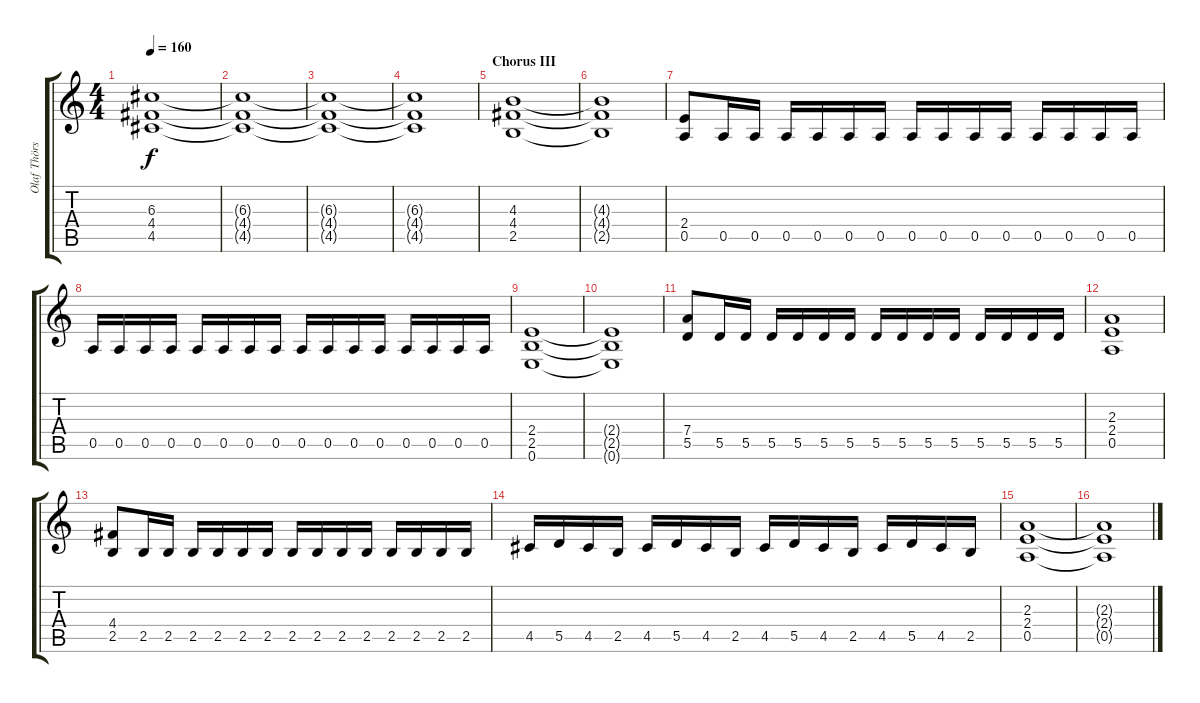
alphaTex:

\track ("Olaf Thörsen" "Olaf Thörs") {instrument distortionguitar}
\staff {score tabs}
\tuning (E4 B3 G3 D3 A2 E2) {hide}
\ts (4 4)
\tempo 160
\clef g2
\ks c
(6.3{t} 4.4{t} 4.5{t}).1{dy f} |
(6.3{t} 4.4{t} 4.5{t}).1 |
(6.3{t} 4.4{t} 4.5{t}).1 |
(6.3{t} 4.4{t} 4.5{t}).1 |
\section ("" "Chorus III")
(4.3 4.4 2.5).1 |
(4.3{t} 4.4{t} 2.5{t}).1 |
(2.4 0.5).8 0.5.16 0.5.16 0.5.16 0.5.16 0.5.16 0.5.16 0.5.16 0.5.16 0.5.16 0.5.16 0.5.16 0.5.16 0.5.16 0.5.16 |
0.5.16 0.5.16 0.5.16 0.5.16 0.5.16 0.5.16 0.5.16 0.5.16 0.5.16 0.5.16 0.5.16 0.5.16 0.5.16 0.5.16 0.5.16 0.5.16 |
(2.4 2.5 0.6).1 |
(2.4{t} 2.5{t} 0.6{t}).1 |
(7.4 5.5).8 5.5.16 5.5.16 5.5.16 5.5.16 5.5.16 5.5.16 5.5.16 5.5.16 5.5.16 5.5.16 5.5.16 5.5.16 5.5.16 5.5.16 |
(2.3 2.4 0.5).1 |
(4.4 2.5).8 2.5.16 2.5.16 2.5.16 2.5.16 2.5.16 2.5.16 2.5.16 2.5.16 2.5.16 2.5.16 2.5.16 2.5.16 2.5.16 2.5.16 |
4.5.16 5.5.16 4.5.16 2.5.16 4.5.16 5.5.16 4.5.16 2.5.16 4.5.16 5.5.16 4.5.16 2.5.16 4.5.16 5.5.16 4.5.16 2.5.16 |
(2.3 2.4 0.5).1 |
(2.3{t} 2.4{t} 0.5{t}).1
